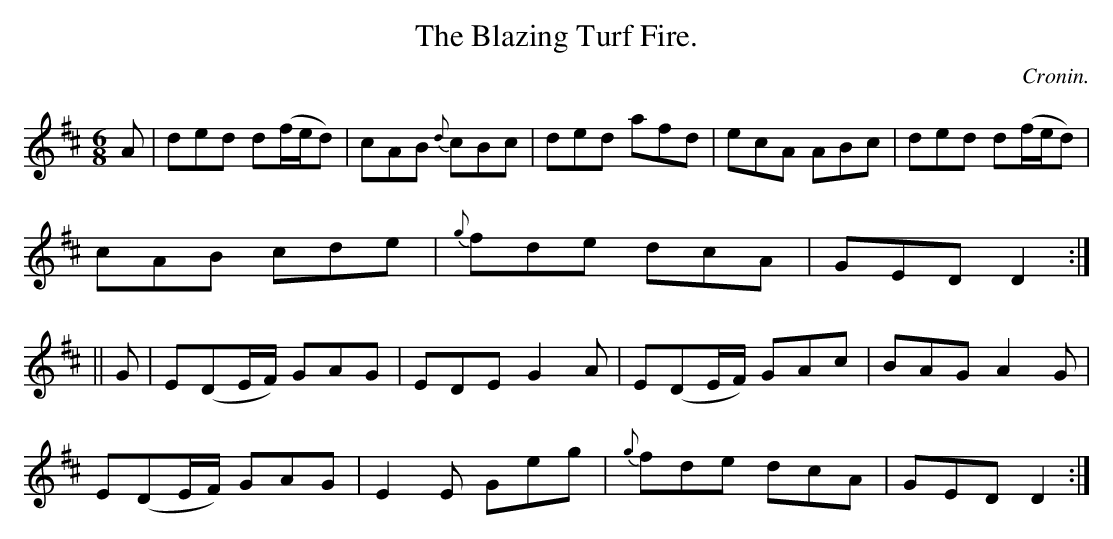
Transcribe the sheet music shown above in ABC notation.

X:1
T: The Blazing Turf Fire.
C: Cronin.
M: 6/8
K: D
A|ded d(f/e/d)|cAB {d}cBc|ded afd|ecA ABc|ded d(f/e/d)|
cAB cde|{g}fde dcA|GED D2:|
||G|E(DE/F/) GAG|EDE G2 A|E(DE/F/) GAc|BAG A2 G|
E(DE/F/) GAG|E2 E Geg|{g}fde dcA|GED D2:|
